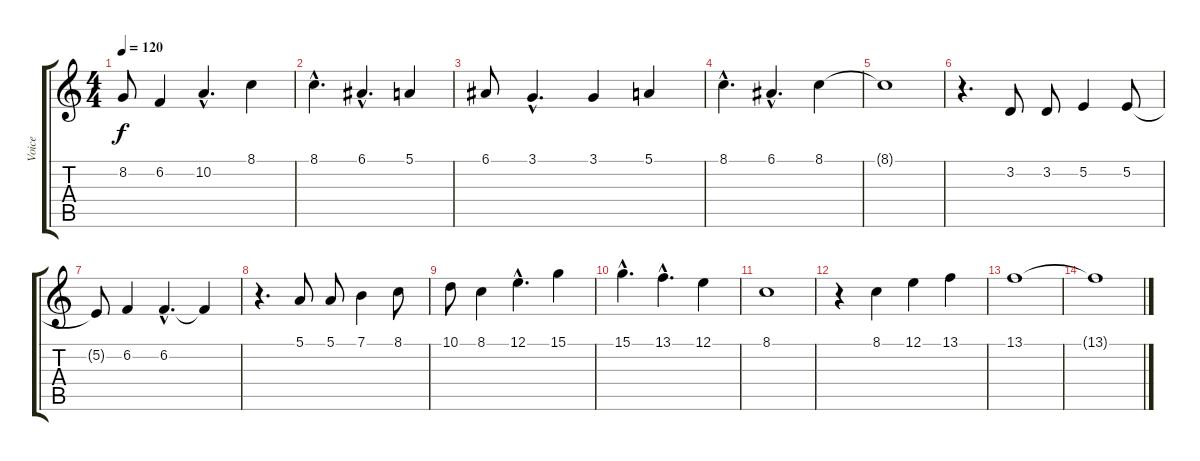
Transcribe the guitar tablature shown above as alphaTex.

\track ("Voice" "Voice") {instrument lead1square}
\staff {score tabs}
\tuning (E4 B3 G3 D3 A2 E2) {hide}
\ts (4 4)
\tempo 120
\clef g2
\ks c
8.2.8{dy f} 6.2.4 10.2{hac}.4{d} 8.1.4 |
8.1{hac}.4{d} 6.1{hac}.4{d} 5.1.4 |
6.1.8 3.1{hac}.4{d} 3.1.4 5.1.4 |
8.1{hac}.4{d} 6.1{hac}.4{d} 8.1.4 |
8.1{t}.1 |
r.4{d} 3.2.8 3.2.8 5.2.4 5.2.8 |
5.2{t}.8 6.2.4 6.2{hac}.4{d} 6.2{t}.4 |
r.4{d} 5.1.8 5.1.8 7.1.4 8.1.8 |
10.1.8 8.1.4 12.1{hac}.4{d} 15.1.4 |
15.1{hac}.4{d} 13.1{hac}.4{d} 12.1.4 |
8.1.1 |
r.4 8.1.4 12.1.4 13.1.4 |
13.1.1 |
13.1{t}.1
